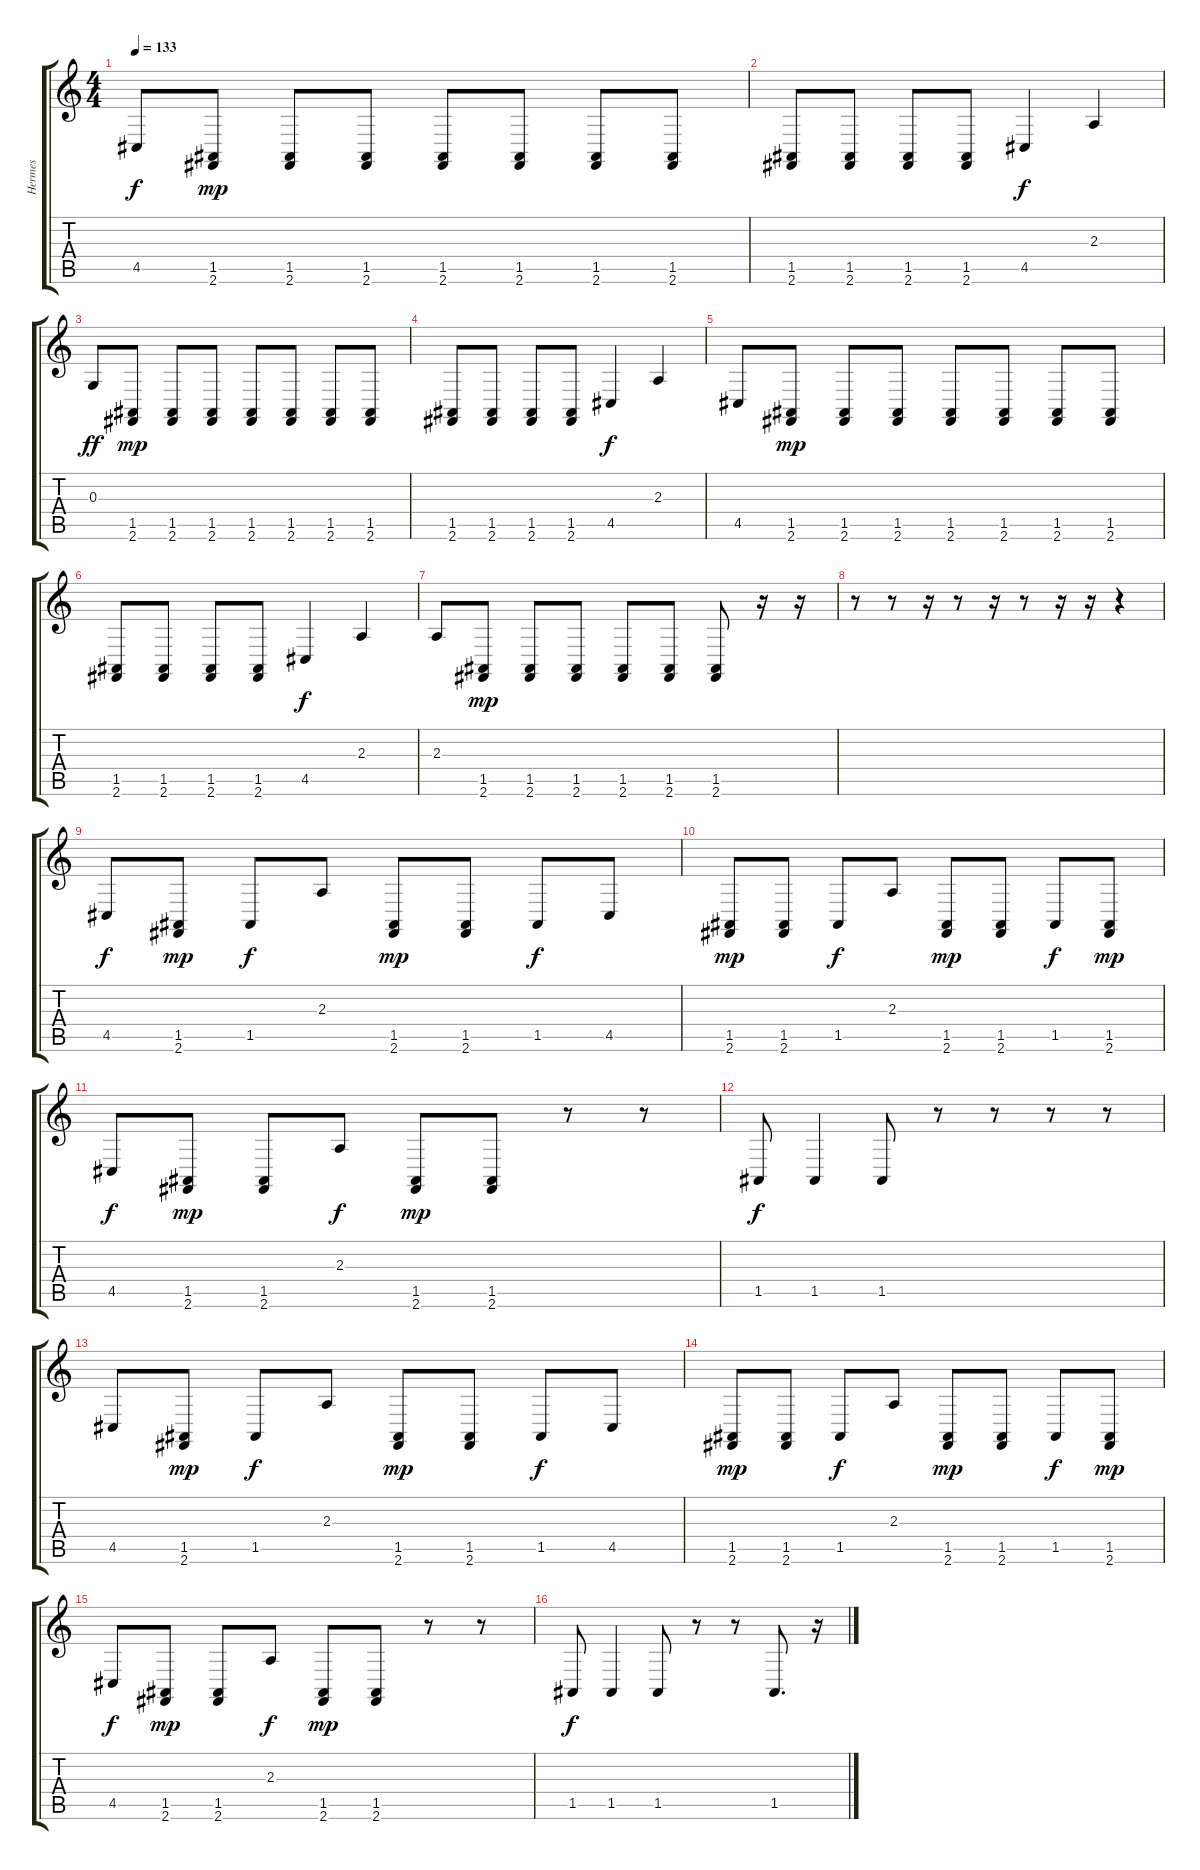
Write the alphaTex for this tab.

\track ("Hermes" "Hermes") {instrument melodictom}
\staff {score tabs}
\tuning (E4 B3 G3 D3 A2 E2) {hide}
\ts (4 4)
\tempo 133
\clef g2
\ks c
4.5.8{dy f} (1.5 2.6).8{dy mp} (1.5 2.6).8 (1.5 2.6).8 (1.5 2.6).8 (1.5 2.6).8 (1.5 2.6).8 (1.5 2.6).8 |
(1.5 2.6).8 (1.5 2.6).8 (1.5 2.6).8 (1.5 2.6).8 4.5.4{dy f} 2.3.4 |
0.3.8{dy ff} (1.5 2.6).8{dy mp} (1.5 2.6).8 (1.5 2.6).8 (1.5 2.6).8 (1.5 2.6).8 (1.5 2.6).8 (1.5 2.6).8 |
(1.5 2.6).8 (1.5 2.6).8 (1.5 2.6).8 (1.5 2.6).8 4.5.4{dy f} 2.3.4 |
4.5.8 (1.5 2.6).8{dy mp} (1.5 2.6).8 (1.5 2.6).8 (1.5 2.6).8 (1.5 2.6).8 (1.5 2.6).8 (1.5 2.6).8 |
(1.5 2.6).8 (1.5 2.6).8 (1.5 2.6).8 (1.5 2.6).8 4.5.4{dy f} 2.3.4 |
2.3.8 (1.5 2.6).8{dy mp} (1.5 2.6).8 (1.5 2.6).8 (1.5 2.6).8 (1.5 2.6).8 (1.5 2.6).8 r.16 r.16 |
r.8 r.8 r.16 r.8 r.16 r.8 r.16 r.16 r.4 |
4.5.8{dy f} (1.5 2.6).8{dy mp} 1.5.8{dy f} 2.3.8 (1.5 2.6).8{dy mp} (1.5 2.6).8 1.5.8{dy f} 4.5.8 |
(1.5 2.6).8{dy mp} (1.5 2.6).8 1.5.8{dy f} 2.3.8 (1.5 2.6).8{dy mp} (1.5 2.6).8 1.5.8{dy f} (1.5 2.6).8{dy mp} |
4.5.8{dy f} (1.5 2.6).8{dy mp} (1.5 2.6).8 2.3.8{dy f} (1.5 2.6).8{dy mp} (1.5 2.6).8 r.8 r.8 |
1.5.8{dy f} 1.5.4 1.5.8 r.8 r.8 r.8 r.8 |
4.5.8 (1.5 2.6).8{dy mp} 1.5.8{dy f} 2.3.8 (1.5 2.6).8{dy mp} (1.5 2.6).8 1.5.8{dy f} 4.5.8 |
(1.5 2.6).8{dy mp} (1.5 2.6).8 1.5.8{dy f} 2.3.8 (1.5 2.6).8{dy mp} (1.5 2.6).8 1.5.8{dy f} (1.5 2.6).8{dy mp} |
4.5.8{dy f} (1.5 2.6).8{dy mp} (1.5 2.6).8 2.3.8{dy f} (1.5 2.6).8{dy mp} (1.5 2.6).8 r.8 r.8 |
1.5.8{dy f} 1.5.4 1.5.8 r.8 r.8 1.5.8{d} r.16
